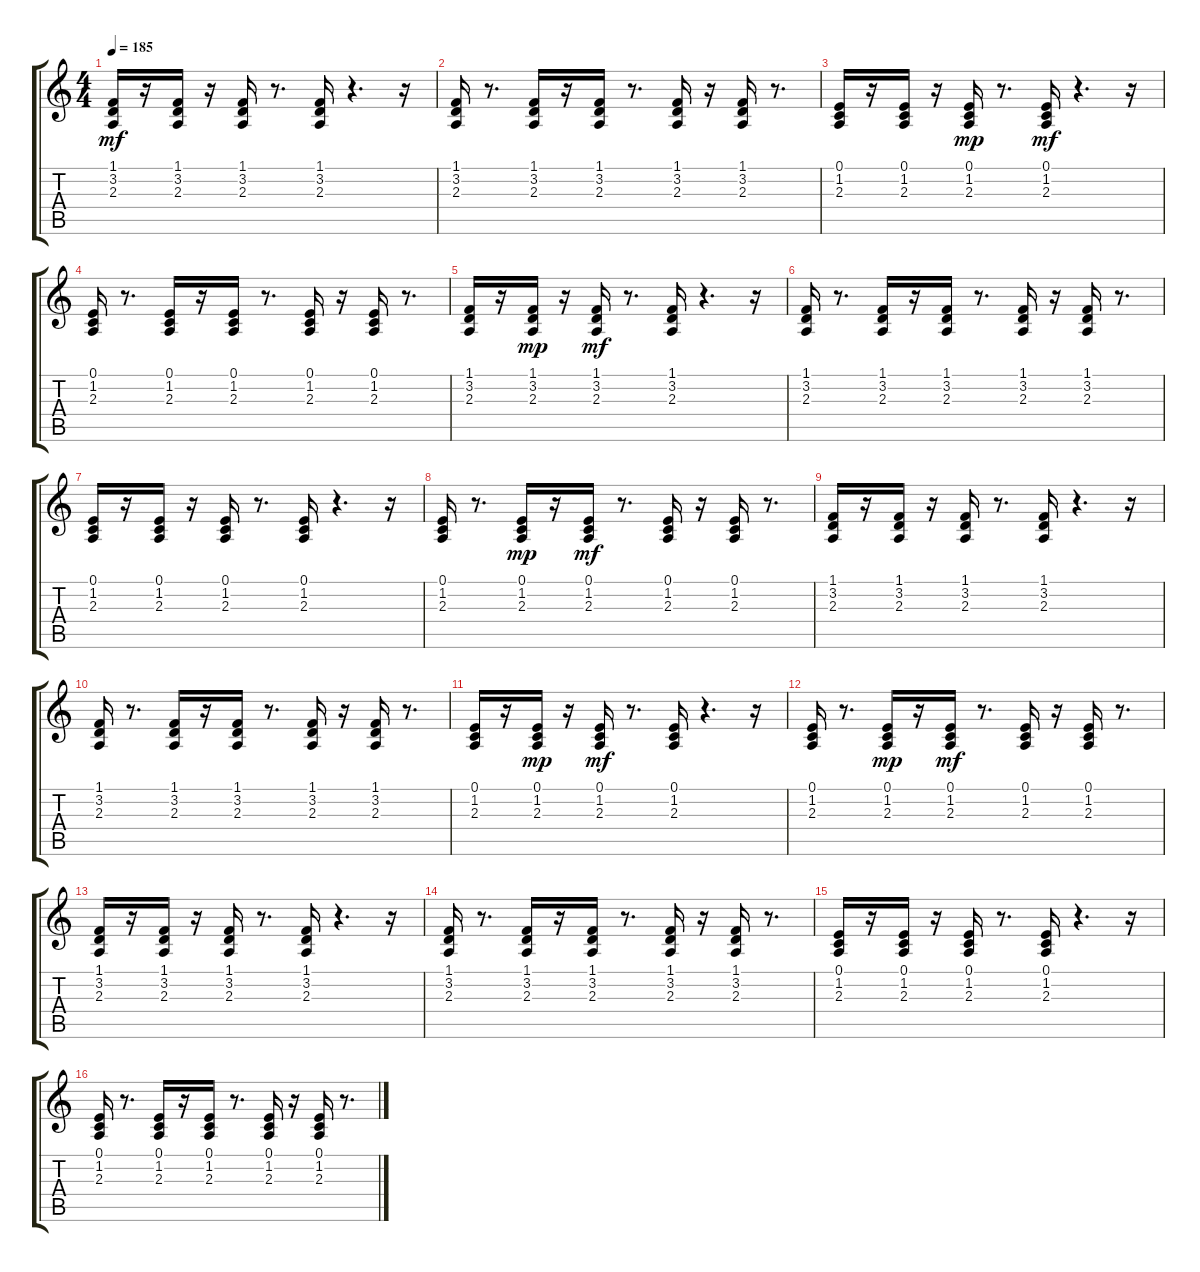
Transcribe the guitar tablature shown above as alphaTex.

\track "" {instrument harpsichord}
\staff {score tabs}
\tuning (E4 B3 G3 D3 A2 E2) {hide}
\ts (4 4)
\tempo 185
\clef g2
\ks c
(1.1 3.2 2.3).16{dy mf} r.16 (1.1 3.2 2.3).16 r.16 (1.1 3.2 2.3).16 r.8{d} (1.1 3.2 2.3).16 r.4{d} r.16 |
(1.1 3.2 2.3).16 r.8{d} (1.1 3.2 2.3).16 r.16 (1.1 3.2 2.3).16 r.8{d} (1.1 3.2 2.3).16 r.16 (1.1 3.2 2.3).16 r.8{d} |
(0.1 1.2 2.3).16 r.16 (0.1 1.2 2.3).16 r.16 (0.1 1.2 2.3).16{dy mp} r.8{d} (0.1 1.2 2.3).16{dy mf} r.4{d} r.16 |
(0.1 1.2 2.3).16 r.8{d} (0.1 1.2 2.3).16 r.16 (0.1 1.2 2.3).16 r.8{d} (0.1 1.2 2.3).16 r.16 (0.1 1.2 2.3).16 r.8{d} |
(1.1 3.2 2.3).16 r.16 (1.1 3.2 2.3).16{dy mp} r.16 (1.1 3.2 2.3).16{dy mf} r.8{d} (1.1 3.2 2.3).16 r.4{d} r.16 |
(1.1 3.2 2.3).16 r.8{d} (1.1 3.2 2.3).16 r.16 (1.1 3.2 2.3).16 r.8{d} (1.1 3.2 2.3).16 r.16 (1.1 3.2 2.3).16 r.8{d} |
(0.1 1.2 2.3).16 r.16 (0.1 1.2 2.3).16 r.16 (0.1 1.2 2.3).16 r.8{d} (0.1 1.2 2.3).16 r.4{d} r.16 |
(0.1 1.2 2.3).16 r.8{d} (0.1 1.2 2.3).16{dy mp} r.16 (0.1 1.2 2.3).16{dy mf} r.8{d} (0.1 1.2 2.3).16 r.16 (0.1 1.2 2.3).16 r.8{d} |
(1.1 3.2 2.3).16 r.16 (1.1 3.2 2.3).16 r.16 (1.1 3.2 2.3).16 r.8{d} (1.1 3.2 2.3).16 r.4{d} r.16 |
(1.1 3.2 2.3).16 r.8{d} (1.1 3.2 2.3).16 r.16 (1.1 3.2 2.3).16 r.8{d} (1.1 3.2 2.3).16 r.16 (1.1 3.2 2.3).16 r.8{d} |
(0.1 1.2 2.3).16 r.16 (0.1 1.2 2.3).16{dy mp} r.16 (0.1 1.2 2.3).16{dy mf} r.8{d} (0.1 1.2 2.3).16 r.4{d} r.16 |
(0.1 1.2 2.3).16 r.8{d} (0.1 1.2 2.3).16{dy mp} r.16 (0.1 1.2 2.3).16{dy mf} r.8{d} (0.1 1.2 2.3).16 r.16 (0.1 1.2 2.3).16 r.8{d} |
(1.1 3.2 2.3).16 r.16 (1.1 3.2 2.3).16 r.16 (1.1 3.2 2.3).16 r.8{d} (1.1 3.2 2.3).16 r.4{d} r.16 |
(1.1 3.2 2.3).16 r.8{d} (1.1 3.2 2.3).16 r.16 (1.1 3.2 2.3).16 r.8{d} (1.1 3.2 2.3).16 r.16 (1.1 3.2 2.3).16 r.8{d} |
(0.1 1.2 2.3).16 r.16 (0.1 1.2 2.3).16 r.16 (0.1 1.2 2.3).16 r.8{d} (0.1 1.2 2.3).16 r.4{d} r.16 |
(0.1 1.2 2.3).16 r.8{d} (0.1 1.2 2.3).16 r.16 (0.1 1.2 2.3).16 r.8{d} (0.1 1.2 2.3).16 r.16 (0.1 1.2 2.3).16 r.8{d}
